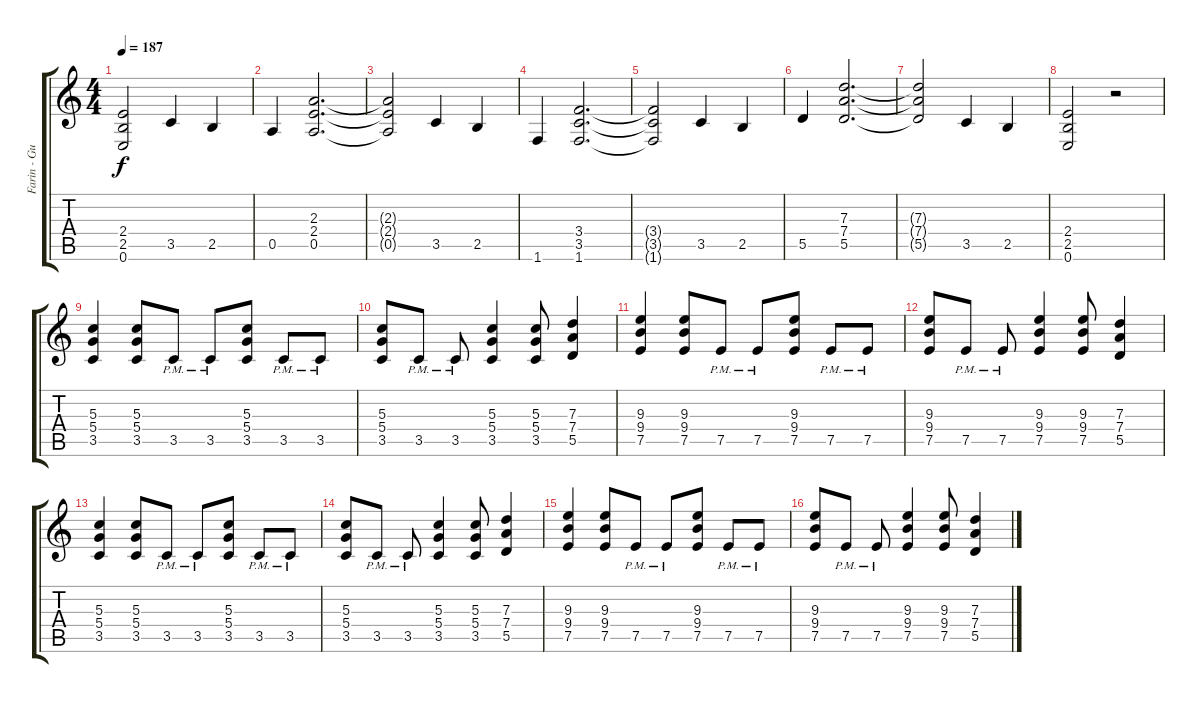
\track ("Farin - Guitar" "Farin - Gu") {instrument distortionguitar}
\staff {score tabs}
\tuning (E4 B3 G3 D3 A2 E2) {hide}
\ts (4 4)
\tempo 187
\clef g2
\ks c
(2.4 2.5 0.6).2{dy f} 3.5.4 2.5.4 |
0.5.4 (2.3 2.4 0.5).2{d} |
(2.3{t} 2.4{t} 0.5{t}).2 3.5.4 2.5.4 |
1.6.4 (3.4 3.5 1.6).2{d} |
(3.4{t} 3.5{t} 1.6{t}).2 3.5.4 2.5.4 |
5.5.4 (7.3 7.4 5.5).2{d} |
(7.3{t} 7.4{t} 5.5{t}).2 3.5.4 2.5.4 |
(2.4 2.5 0.6).2 r.2 |
(5.3 5.4 3.5).4 (5.3 5.4 3.5).8 3.5{pm}.8 3.5{pm}.8 (5.3 5.4 3.5).8 3.5{pm}.8 3.5{pm}.8 |
(5.3 5.4 3.5).8 3.5{pm}.8 3.5{pm}.8 (5.3 5.4 3.5).4 (5.3 5.4 3.5).8 (7.3 7.4 5.5).4 |
(9.3 9.4 7.5).4 (9.3 9.4 7.5).8 7.5{pm}.8 7.5{pm}.8 (9.3 9.4 7.5).8 7.5{pm}.8 7.5{pm}.8 |
(9.3 9.4 7.5).8 7.5{pm}.8 7.5{pm}.8 (9.3 9.4 7.5).4 (9.3 9.4 7.5).8 (7.3 7.4 5.5).4 |
(5.3 5.4 3.5).4 (5.3 5.4 3.5).8 3.5{pm}.8 3.5{pm}.8 (5.3 5.4 3.5).8 3.5{pm}.8 3.5{pm}.8 |
(5.3 5.4 3.5).8 3.5{pm}.8 3.5{pm}.8 (5.3 5.4 3.5).4 (5.3 5.4 3.5).8 (7.3 7.4 5.5).4 |
(9.3 9.4 7.5).4 (9.3 9.4 7.5).8 7.5{pm}.8 7.5{pm}.8 (9.3 9.4 7.5).8 7.5{pm}.8 7.5{pm}.8 |
(9.3 9.4 7.5).8 7.5{pm}.8 7.5{pm}.8 (9.3 9.4 7.5).4 (9.3 9.4 7.5).8 (7.3 7.4 5.5).4
